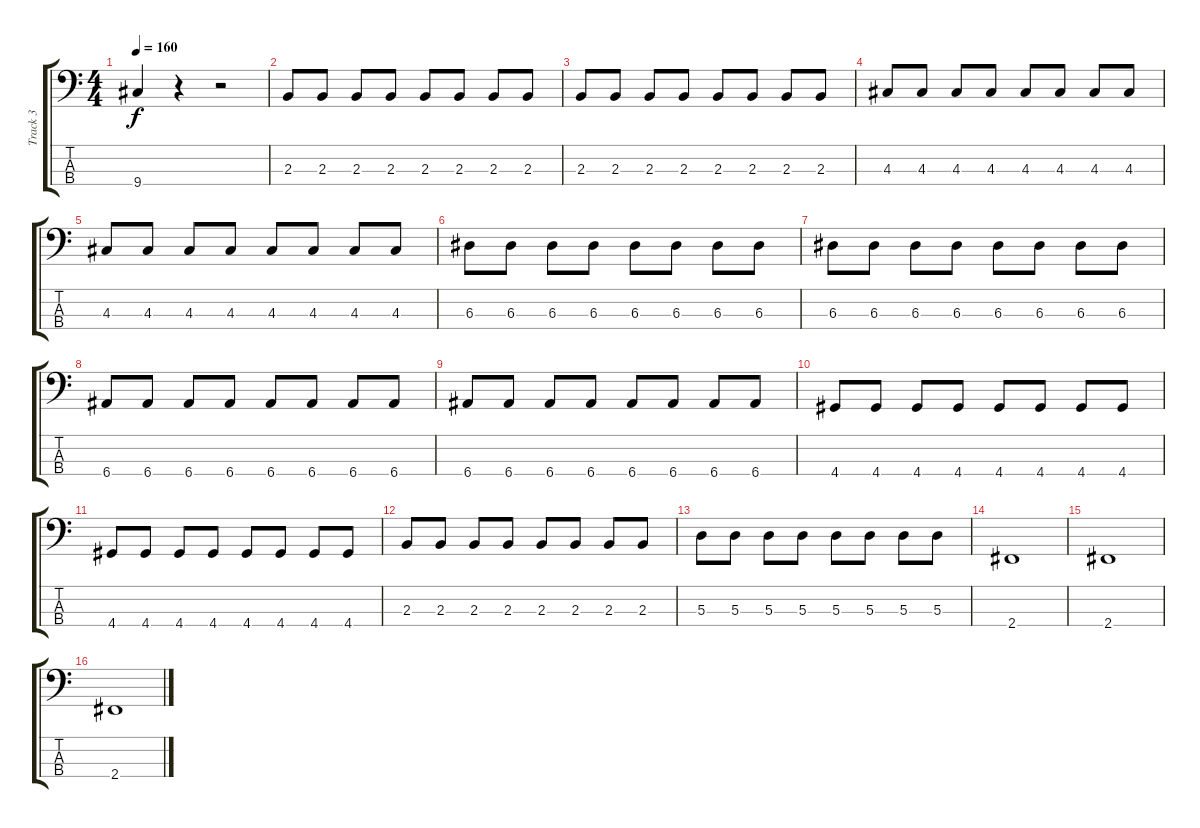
\track ("Track 3" "Track 3") {instrument electricbasspick}
\staff {score tabs}
\tuning (G2 D2 A1 E1) {hide}
\ts (4 4)
\tempo 160
\clef f4
\ks c
9.4.4{dy f} r.4 r.2 |
2.3.8 2.3.8 2.3.8 2.3.8 2.3.8 2.3.8 2.3.8 2.3.8 |
2.3.8 2.3.8 2.3.8 2.3.8 2.3.8 2.3.8 2.3.8 2.3.8 |
4.3.8 4.3.8 4.3.8 4.3.8 4.3.8 4.3.8 4.3.8 4.3.8 |
4.3.8 4.3.8 4.3.8 4.3.8 4.3.8 4.3.8 4.3.8 4.3.8 |
6.3.8 6.3.8 6.3.8 6.3.8 6.3.8 6.3.8 6.3.8 6.3.8 |
6.3.8 6.3.8 6.3.8 6.3.8 6.3.8 6.3.8 6.3.8 6.3.8 |
6.4.8 6.4.8 6.4.8 6.4.8 6.4.8 6.4.8 6.4.8 6.4.8 |
6.4.8 6.4.8 6.4.8 6.4.8 6.4.8 6.4.8 6.4.8 6.4.8 |
4.4.8 4.4.8 4.4.8 4.4.8 4.4.8 4.4.8 4.4.8 4.4.8 |
4.4.8 4.4.8 4.4.8 4.4.8 4.4.8 4.4.8 4.4.8 4.4.8 |
2.3.8 2.3.8 2.3.8 2.3.8 2.3.8 2.3.8 2.3.8 2.3.8 |
5.3.8 5.3.8 5.3.8 5.3.8 5.3.8 5.3.8 5.3.8 5.3.8 |
2.4.1 |
2.4.1 |
2.4.1
